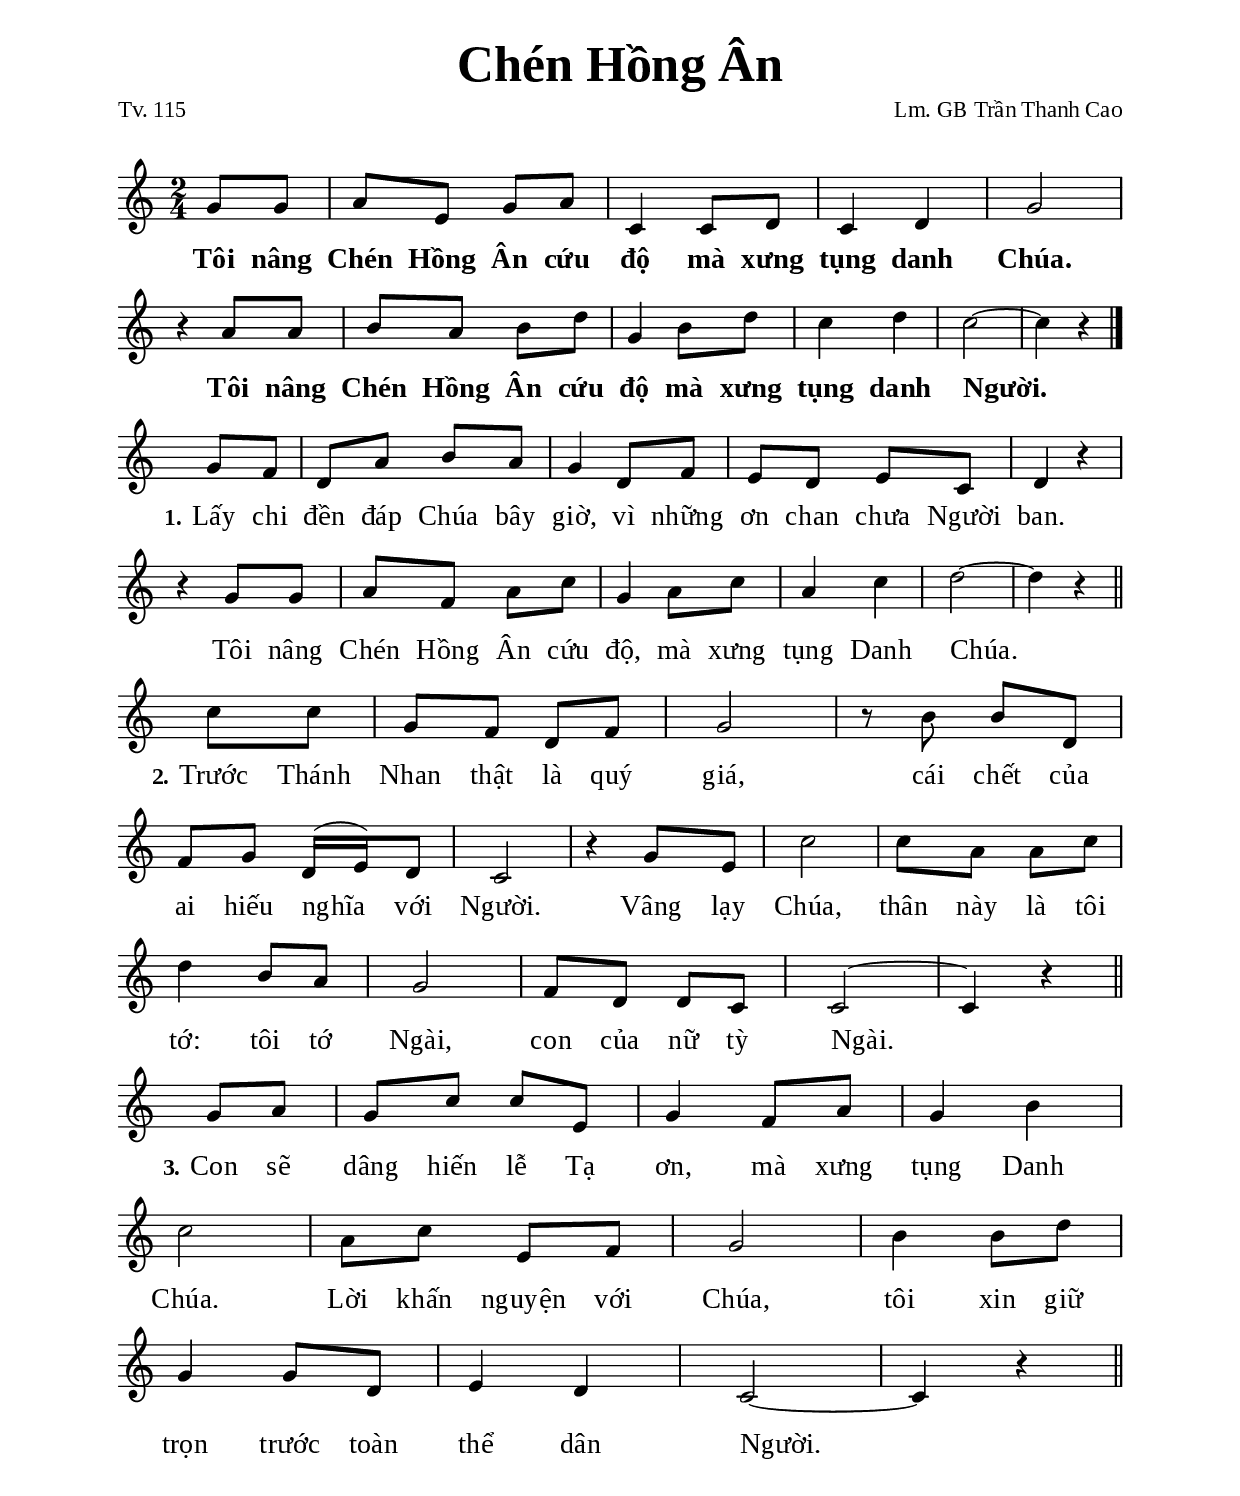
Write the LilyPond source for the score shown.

% Cài đặt chung
\version "2.22.1"
\include "english.ly"

\header {
  title = \markup { \fontsize #3 "Chén Hồng Ân" }
  poet = "Tv. 115"
  composer = "Lm. GB Trần Thanh Cao"
  arranger = " "
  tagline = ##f
}

% Nhạc điệp khúc
nhacDiepKhuc = \relative c'' {
  \partial 4 g8 g |
  a e g a |
  c,4 c8 d |
  c4 d |
  g2 |
  r4 a8 a |
  b a b d |
  g,4 b8 d |
  c4 d |
  c2 ~ |
  c4 r \bar "|."
}

% Nhạc phiên khúc
nhacPhienKhucMot = \relative c'' {
  \partial 4 g8 f |
  d a' b a |
  g4 d8 f |
  e d e c |
  d4 r |
  r g8 g |
  a f a c |
  g4 a8 c |
  a4 c |
  d2 ~ |
  d4 r \bar "||"
}

nhacPhienKhucHai = \relative c'' {
  \partial 4 c8 c |
  g f d f |
  g2 |
  r8 b b d, |
  f g d16 ^(e) d8 |
  c2 |
  r4 g'8 e |
  c'2 |
  c8 a a c |
  d4 b8 a |
  g2 |
  f8 d d c |
  c2 \tweak extra-offset #'(0 . 3) ^~ |
  c4 r \bar "||"
}

nhacPhienKhucBa = \relative c'' {
  \partial 4 g8 a |
  g c c e, |
  g4 f8 a |
  g4 b |
  c2 |
  a8 c e, f |
  g2 |
  b4 b8 d |
  g,4 g8 d |
  e4 d |
  c2 ~ |
  c4 r \bar "||"
}

% Lời điệp khúc
loiDiepKhuc = \lyricmode {
  Tôi nâng Chén Hồng Ân cứu độ mà xưng tụng danh Chúa.
  Tôi nâng Chén Hồng Ân  cứu độ mà xưng tụng danh Người.
}

% Lời phiên khúc
loiPhienKhucMot = \lyricmode {
  \set stanza = #"1."
  Lấy chi đền đáp Chúa bây giờ,
  vì những ơn chan chưa Người ban.
  Tôi nâng Chén Hồng Ân cứu độ, mà xưng tụng Danh Chúa.
}

loiPhienKhucHai = \lyricmode {
  \set stanza = #"2."
  Trước Thánh Nhan thật là quý giá,
  cái chết của ai hiếu nghĩa với Người.
  Vâng lạy Chúa, thân này là tôi tớ:
  tôi tớ Ngài, con của nữ tỳ Ngài.
}

loiPhienKhucBa = \lyricmode {
  \set stanza = #"3."
  Con sẽ dâng hiến lễ Tạ ơn, mà xưng tụng Danh Chúa.
  Lời khấn nguyện với Chúa,
  tôi xin giữ trọn trước toàn thể dân Người.
}


% Dàn trang
\paper {
  #(set-paper-size "a4")
  top-margin = 20\mm
  bottom-margin = 10\mm
  left-margin = 20\mm
  right-margin = 20\mm
  indent = #0
  #(define fonts
    (make-pango-font-tree
      "Liberation Serif"
      "Liberation Serif"
      "Liberation Serif"
      (/ 20 20)))
  page-count = #1
  system-system-spacing = #'((basic-distance . 12.5)
                             (minimum-distance . 12.5)
                             (padding . 1))
  score-system-spacing = #'((basic-distance . 12.5)
                             (minimum-distance . 12.5)
                             (padding . 1))
}

% Thiết lập tông và nhịp
TongNhip = { \key c \major \time 2/4 }

\score {
  \new ChoirStaff <<
    \new Staff = diepKhuc \with {
        \consists "Merge_rests_engraver"
        %\magnifyStaff #(magstep +1)
      }
      <<
      \new Voice = beSop {
        \TongNhip \stemNeutral \nhacDiepKhuc
      }
    >>
    \new Lyrics \with {
          \override VerticalAxisGroup.
            nonstaff-relatedstaff-spacing.padding = #1.2
          \override VerticalAxisGroup.
            nonstaff-unrelatedstaff-spacing.padding = #1
        }
        \lyricsto beSop \loiDiepKhuc
  >>
  \layout {
    \override Lyrics.LyricText.font-series = #'bold
    \override Lyrics.LyricText.font-size = #+2
    \override Lyrics.LyricSpace.minimum-distance = #1.5
    \override Score.BarNumber.break-visibility = ##(#f #f #f)
    \override Score.SpacingSpanner.uniform-stretching = ##t
  }
}

\score {
  \new ChoirStaff <<
    \new Staff = phienKhuc \with {
        %\magnifyStaff #(magstep +1)
      }
      <<
      \new Voice = beSop {
        \key c \major \time 2/4 \nhacPhienKhucMot
      }
    >>
    \new Lyrics \with {
          \override VerticalAxisGroup.
            nonstaff-relatedstaff-spacing.padding = #1.5
          \override VerticalAxisGroup.
            nonstaff-unrelatedstaff-spacing.padding = #1
        }
        \lyricsto beSop \loiPhienKhucMot
  >>
  \layout {
    \override Staff.TimeSignature.transparent = ##t
    \override Lyrics.LyricText.font-size = #+2
    \override Lyrics.LyricSpace.minimum-distance = #1.5
    \override Score.BarNumber.break-visibility = ##(#f #f #f)
    \override Score.SpacingSpanner.uniform-stretching = ##t
  } 
}

\score {
  \new ChoirStaff <<
    \new Staff = phienKhuc \with {
        %\magnifyStaff #(magstep +1)
      }
      <<
      \new Voice = beSop {
        \key c \major \time 2/4 \nhacPhienKhucHai
      }
    >>
    \new Lyrics \with {
          \override VerticalAxisGroup.
            nonstaff-relatedstaff-spacing.padding = #1.5
          \override VerticalAxisGroup.
            nonstaff-unrelatedstaff-spacing.padding = #1
        }
        \lyricsto beSop \loiPhienKhucHai
  >>
  \layout {
    \override Staff.TimeSignature.transparent = ##t
    \override Lyrics.LyricText.font-size = #+2
    \override Lyrics.LyricSpace.minimum-distance = #2.7
    \override Score.BarNumber.break-visibility = ##(#f #f #f)
    \override Score.SpacingSpanner.uniform-stretching = ##t
  } 
}

\score {
  \new ChoirStaff <<
    \new Staff = phienKhuc \with {
        %\magnifyStaff #(magstep +1)
      }
      <<
      \new Voice = beSop {
        \key c \major \time 2/4 \nhacPhienKhucBa
      }
    >>
    \new Lyrics \with {
          \override VerticalAxisGroup.
            nonstaff-relatedstaff-spacing.padding = #2
          \override VerticalAxisGroup.
            nonstaff-unrelatedstaff-spacing.padding = #1
        }
        \lyricsto beSop \loiPhienKhucBa
  >>
  \layout {
    \override Staff.TimeSignature.transparent = ##t
    \override Lyrics.LyricText.font-size = #+2
    \override Lyrics.LyricSpace.minimum-distance = #2.7
    \override Score.BarNumber.break-visibility = ##(#f #f #f)
    \override Score.SpacingSpanner.uniform-stretching = ##t
  } 
}
